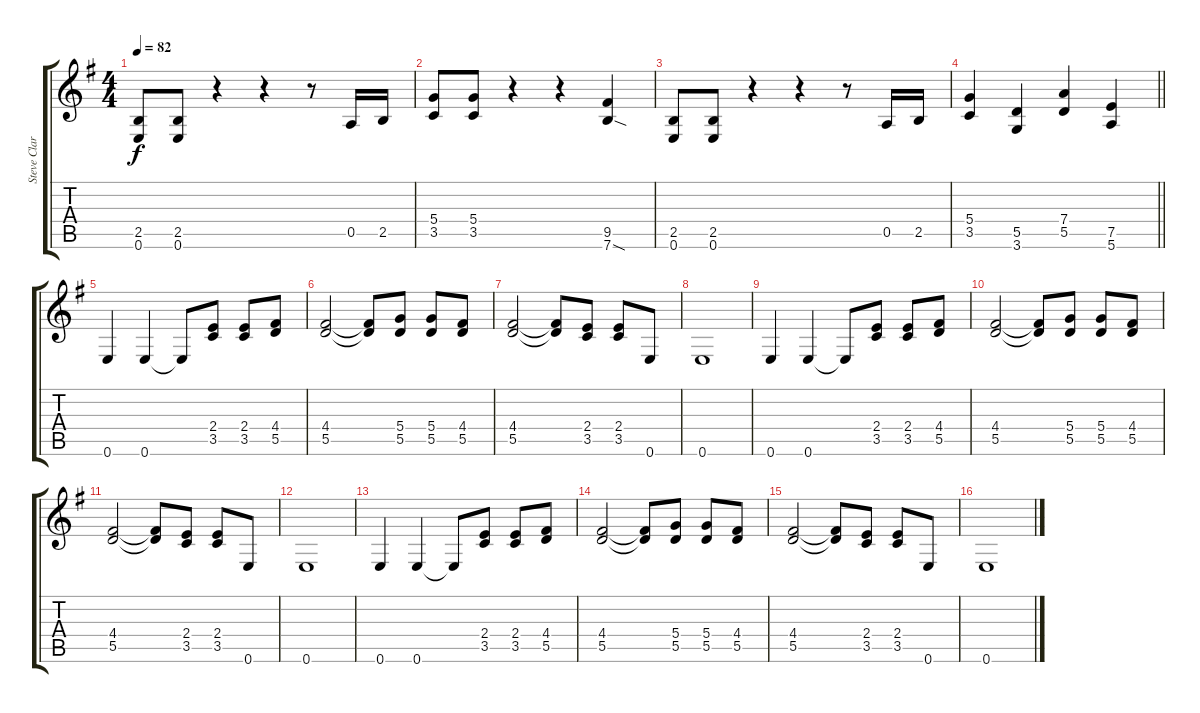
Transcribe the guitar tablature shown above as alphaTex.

\track ("Steve Clark" "Steve Clar") {instrument electricguitarclean}
\staff {score tabs}
\tuning (E4 B3 G3 D3 A2 E2) {hide}
\ts (4 4)
\tempo 82
\clef g2
\ks eminor
(2.5 0.6).8{dy f} (2.5 0.6).8 r.4 r.4 r.8 0.5.16 2.5.16 |
(5.4 3.5).8 (5.4 3.5).8 r.4 r.4 (9.5 7.6{sod}).4 |
(2.5 0.6).8 (2.5 0.6).8 r.4 r.4 r.8 0.5.16 2.5.16 |
\barLineRight lightlight
(5.4 3.5).4 (5.5 3.6).4 (7.4 5.5).4 (7.5 5.6).4 |
0.6.4 0.6.4 0.6{t}.8 (2.4 3.5).8 (2.4 3.5).8 (4.4 5.5).8 |
(4.4 5.5).2 (4.4{t} 5.5{t}).8 (5.4 5.5).8 (5.4 5.5).8 (4.4 5.5).8 |
(4.4 5.5).2 (4.4{t} 5.5{t}).8 (2.4 3.5).8 (2.4 3.5).8 0.6.8 |
0.6.1 |
0.6.4 0.6.4 0.6{t}.8 (2.4 3.5).8 (2.4 3.5).8 (4.4 5.5).8 |
(4.4 5.5).2 (4.4{t} 5.5{t}).8 (5.4 5.5).8 (5.4 5.5).8 (4.4 5.5).8 |
(4.4 5.5).2 (4.4{t} 5.5{t}).8 (2.4 3.5).8 (2.4 3.5).8 0.6.8 |
0.6.1 |
0.6.4 0.6.4 0.6{t}.8 (2.4 3.5).8 (2.4 3.5).8 (4.4 5.5).8 |
(4.4 5.5).2 (4.4{t} 5.5{t}).8 (5.4 5.5).8 (5.4 5.5).8 (4.4 5.5).8 |
(4.4 5.5).2 (4.4{t} 5.5{t}).8 (2.4 3.5).8 (2.4 3.5).8 0.6.8 |
0.6.1
